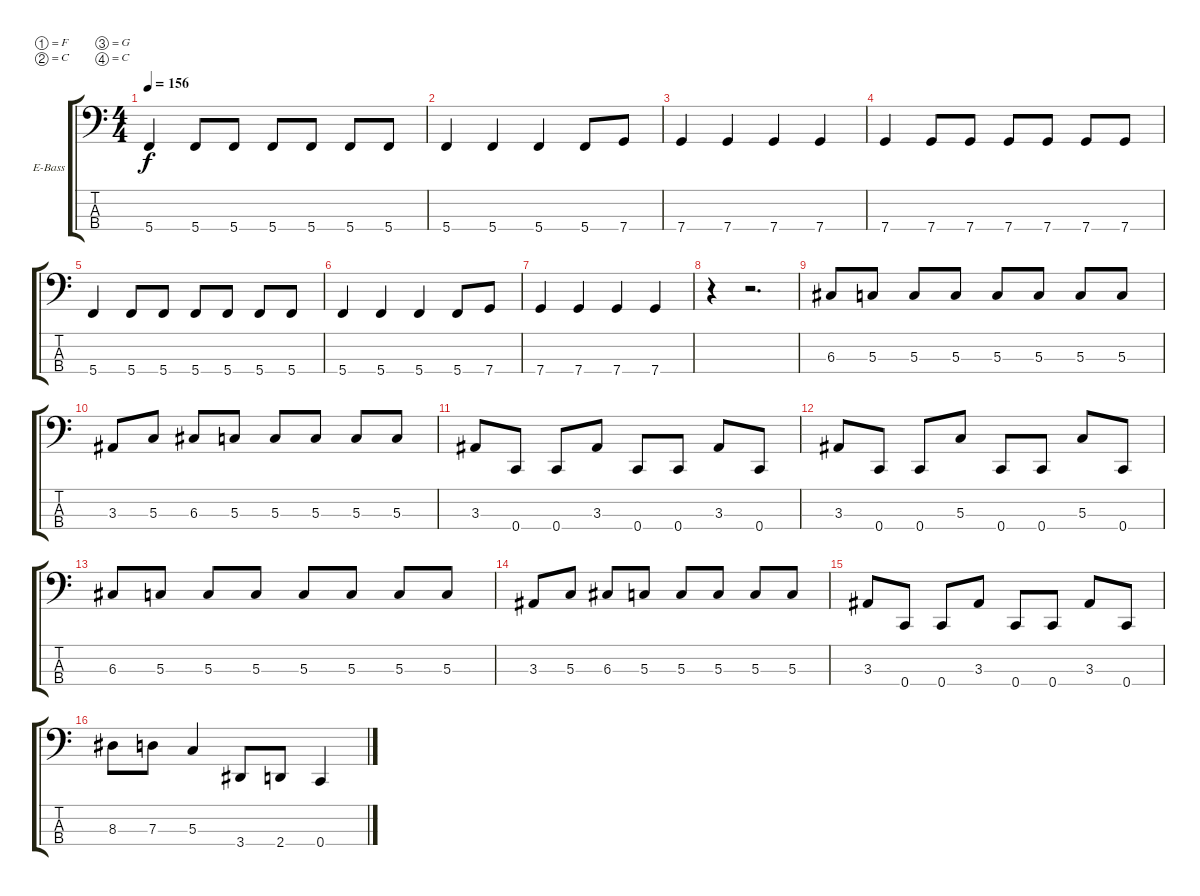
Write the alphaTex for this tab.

\bracketExtendMode groupsimilarinstruments
\firstSystemTrackNameOrientation horizontal
\otherSystemsTrackNameOrientation horizontal
\track ("Bass" "E-Bass") {instrument electricbasspick}
\staff {score tabs}
\tuning (F2 C2 G1 C1)
\ts (4 4)
\tempo 156
\clef f4
\ks c
5.4.4{dy f} 5.4.8 5.4.8 5.4.8 5.4.8 5.4.8 5.4.8 |
5.4.4 5.4.4 5.4.4 5.4.8 7.4.8 |
7.4.4 7.4.4 7.4.4 7.4.4 |
7.4.4 7.4.8 7.4.8 7.4.8 7.4.8 7.4.8 7.4.8 |
5.4.4 5.4.8 5.4.8 5.4.8 5.4.8 5.4.8 5.4.8 |
5.4.4 5.4.4 5.4.4 5.4.8 7.4.8 |
7.4.4 7.4.4 7.4.4 7.4.4 |
r.4 r.2{d} |
6.3.8 5.3.8 5.3.8 5.3.8 5.3.8 5.3.8 5.3.8 5.3.8 |
3.3.8 5.3.8 6.3.8 5.3.8 5.3.8 5.3.8 5.3.8 5.3.8 |
3.3.8 0.4.8 0.4.8 3.3.8 0.4.8 0.4.8 3.3.8 0.4.8 |
3.3.8 0.4.8 0.4.8 5.3.8 0.4.8 0.4.8 5.3.8 0.4.8 |
6.3.8 5.3.8 5.3.8 5.3.8 5.3.8 5.3.8 5.3.8 5.3.8 |
3.3.8 5.3.8 6.3.8 5.3.8 5.3.8 5.3.8 5.3.8 5.3.8 |
3.3.8 0.4.8 0.4.8 3.3.8 0.4.8 0.4.8 3.3.8 0.4.8 |
8.3.8 7.3.8 5.3.4 3.4.8 2.4.8 0.4.4
